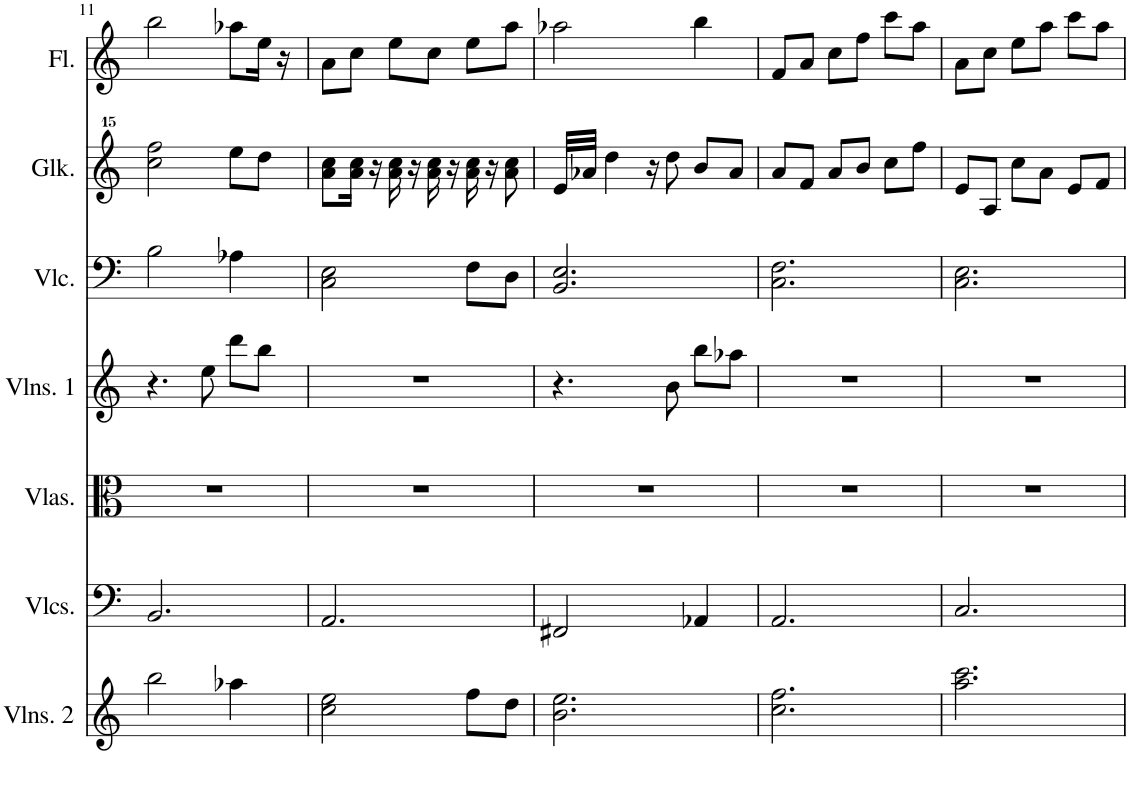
**kern	**kern	**kern	**kern	**kern	**kern	**kern
*part7	*part6	*part5	*part4	*part3	*part2	*part1
*staff7	*staff6	*staff5	*staff4	*staff3	*staff2	*staff1
*I"Violins 2	*I"Violoncellos	*I"Violas	*I"Violins 1	*I"Violoncello	*I"Glockenspiel	*I"Flute
*I'Vlns. 2	*I'Vlcs.	*I'Vlas.	*I'Vlns. 1	*I'Vlc.	*I'Glk.	*I'Fl.
!!LO:PB:g=z
*clefG2	*clefF4	*clefC3	*clefG2	*clefF4	*clefG^^2	*clefG2
*k[]	*k[]	*k[]	*k[]	*k[]	*k[]	*k[]
*M3/4	*M3/4	*M3/4	*M3/4	*M3/4	*M3/4	*M3/4
=11	=11	=11	=11	=11	=11	=11
2bb\	2.BB/	2.r	4.r	2B\	2cccc\ 2ffff\	2bb\
.	.	.	8ee\	.	.	.
4aa-X\	.	.	8ddd\L	4A-X\	8eeee\L	8aa-X\L
.	.	.	8bb\J	.	8dddd\J	16ee\Jk
.	.	.	.	.	.	16r
=12	=12	=12	=12	=12	=12	=12
2cc\ 2ee\	2.AA/	2.r	2.r	2C\ 2E\	8aaa\ 8cccc\L	8a\L
.	.	.	.	.	16aaa\ 16cccc\Jk	8cc\J
.	.	.	.	.	16r	.
.	.	.	.	.	16aaa\ 16cccc\	8ee\L
.	.	.	.	.	16r	.
.	.	.	.	.	16aaa\ 16cccc\	8cc\J
.	.	.	.	.	16r	.
8ff\L	.	.	.	8F\L	16aaa\ 16cccc\	8ee\L
.	.	.	.	.	16r	.
8dd\J	.	.	.	8D\J	8aaa\ 8cccc\	8aa\J
=13	=13	=13	=13	=13	=13	=13
2.b\ 2.ee\	2FF#X/	2.r	4.r	2.BB/ 2.E/	32eee/LLL	2aa-X\
.	.	.	.	.	32aaa-X/JJJ	.
.	.	.	.	.	4dddd\	.
.	.	.	.	.	16r	.
.	.	.	8b\	.	8dddd\	.
.	4AA-X/	.	8bb\L	.	8bbb/L	4bb\
.	.	.	8aa-X\J	.	8aaa-/J	.
=14	=14	=14	=14	=14	=14	=14
2.cc\ 2.ff\	2.AA/	2.r	2.r	2.C\ 2.F\	8aaa/L	8f/L
.	.	.	.	.	8fff/J	8a/J
.	.	.	.	.	8aaa/L	8cc\L
.	.	.	.	.	8bbb/J	8ff\J
.	.	.	.	.	8cccc\L	8ccc\L
.	.	.	.	.	8ffff\J	8aa\J
=15	=15	=15	=15	=15	=15	=15
2.aa\ 2.ccc\	2.C/	2.r	2.r	2.C\ 2.E\	8eee/L	8a\L
.	.	.	.	.	8aa/J	8cc\J
.	.	.	.	.	8cccc\L	8ee\L
.	.	.	.	.	8aaa\J	8aa\J
.	.	.	.	.	8eee/L	8ccc\L
.	.	.	.	.	8fff/J	8aa\J
=	=	=	=	=	=	=
*-	*-	*-	*-	*-	*-	*-
